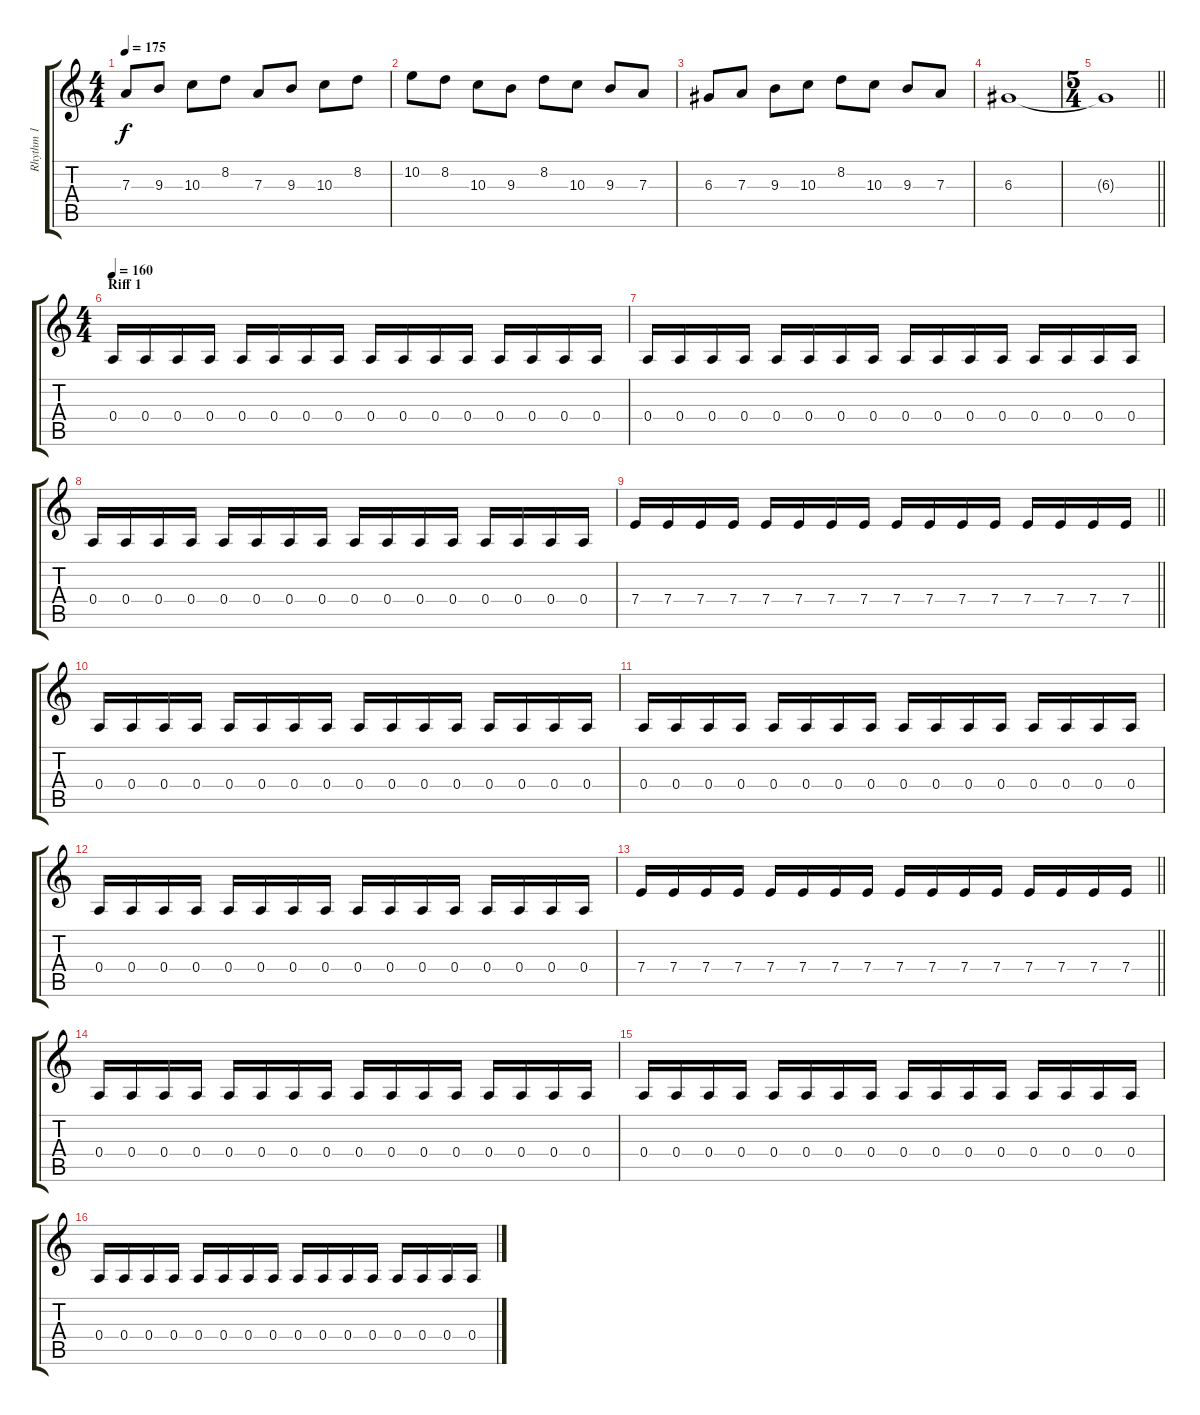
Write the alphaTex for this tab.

\track ("Rhythm 1" "Rhythm 1") {instrument distortionguitar}
\staff {score tabs}
\tuning (B3 Gb3 D3 A2 E2 B1) {hide}
\ts (4 4)
\tempo 175
\clef g2
\ks c
7.3.8{dy f} 9.3.8 10.3.8 8.2.8 7.3.8 9.3.8 10.3.8 8.2.8 |
10.2.8 8.2.8 10.3.8 9.3.8 8.2.8 10.3.8 9.3.8 7.3.8 |
6.3.8 7.3.8 9.3.8 10.3.8 8.2.8 10.3.8 9.3.8 7.3.8 |
6.3.1 |
\ts (5 4)
\barLineRight lightlight
6.3{t}.1 |
\ts (4 4)
\section ("" "Riff 1")
\tempo 160
0.4.16{volume 16 balance 0} 0.4.16 0.4.16 0.4.16 0.4.16 0.4.16 0.4.16 0.4.16 0.4.16 0.4.16 0.4.16 0.4.16 0.4.16 0.4.16 0.4.16 0.4.16 |
0.4.16 0.4.16 0.4.16 0.4.16 0.4.16 0.4.16 0.4.16 0.4.16 0.4.16 0.4.16 0.4.16 0.4.16 0.4.16 0.4.16 0.4.16 0.4.16 |
0.4.16 0.4.16 0.4.16 0.4.16 0.4.16 0.4.16 0.4.16 0.4.16 0.4.16 0.4.16 0.4.16 0.4.16 0.4.16 0.4.16 0.4.16 0.4.16 |
\barLineRight lightlight
7.4.16 7.4.16 7.4.16 7.4.16 7.4.16 7.4.16 7.4.16 7.4.16 7.4.16 7.4.16 7.4.16 7.4.16 7.4.16 7.4.16 7.4.16 7.4.16 |
\section ("" "")
0.4.16 0.4.16 0.4.16 0.4.16 0.4.16 0.4.16 0.4.16 0.4.16 0.4.16 0.4.16 0.4.16 0.4.16 0.4.16 0.4.16 0.4.16 0.4.16 |
0.4.16 0.4.16 0.4.16 0.4.16 0.4.16 0.4.16 0.4.16 0.4.16 0.4.16 0.4.16 0.4.16 0.4.16 0.4.16 0.4.16 0.4.16 0.4.16 |
0.4.16 0.4.16 0.4.16 0.4.16 0.4.16 0.4.16 0.4.16 0.4.16 0.4.16 0.4.16 0.4.16 0.4.16 0.4.16 0.4.16 0.4.16 0.4.16 |
\barLineRight lightlight
7.4.16 7.4.16 7.4.16 7.4.16 7.4.16 7.4.16 7.4.16 7.4.16 7.4.16 7.4.16 7.4.16 7.4.16 7.4.16 7.4.16 7.4.16 7.4.16 |
\section ("" "")
0.4.16 0.4.16 0.4.16 0.4.16 0.4.16 0.4.16 0.4.16 0.4.16 0.4.16 0.4.16 0.4.16 0.4.16 0.4.16 0.4.16 0.4.16 0.4.16 |
0.4.16 0.4.16 0.4.16 0.4.16 0.4.16 0.4.16 0.4.16 0.4.16 0.4.16 0.4.16 0.4.16 0.4.16 0.4.16 0.4.16 0.4.16 0.4.16 |
0.4.16 0.4.16 0.4.16 0.4.16 0.4.16 0.4.16 0.4.16 0.4.16 0.4.16 0.4.16 0.4.16 0.4.16 0.4.16 0.4.16 0.4.16 0.4.16
